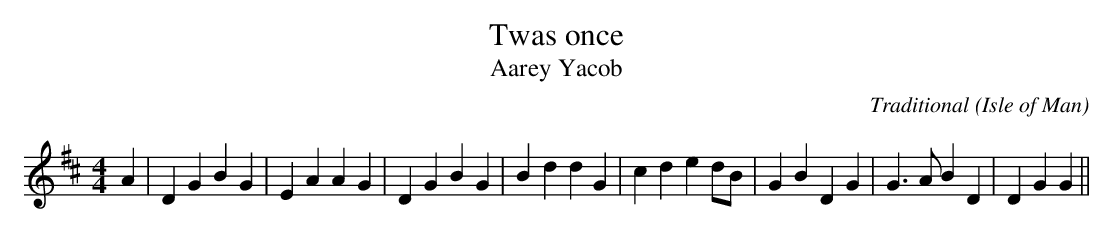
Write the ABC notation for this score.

X:1
T:Twas once
T:Aarey Yacob
C:Traditional
O:Isle of Man
M:4/4
K:D
L:1/4
A |DG BG|EA AG|DG BG|Bd dG|cd ed/B/|GB DG|G3/2A/ BD|DG G||
